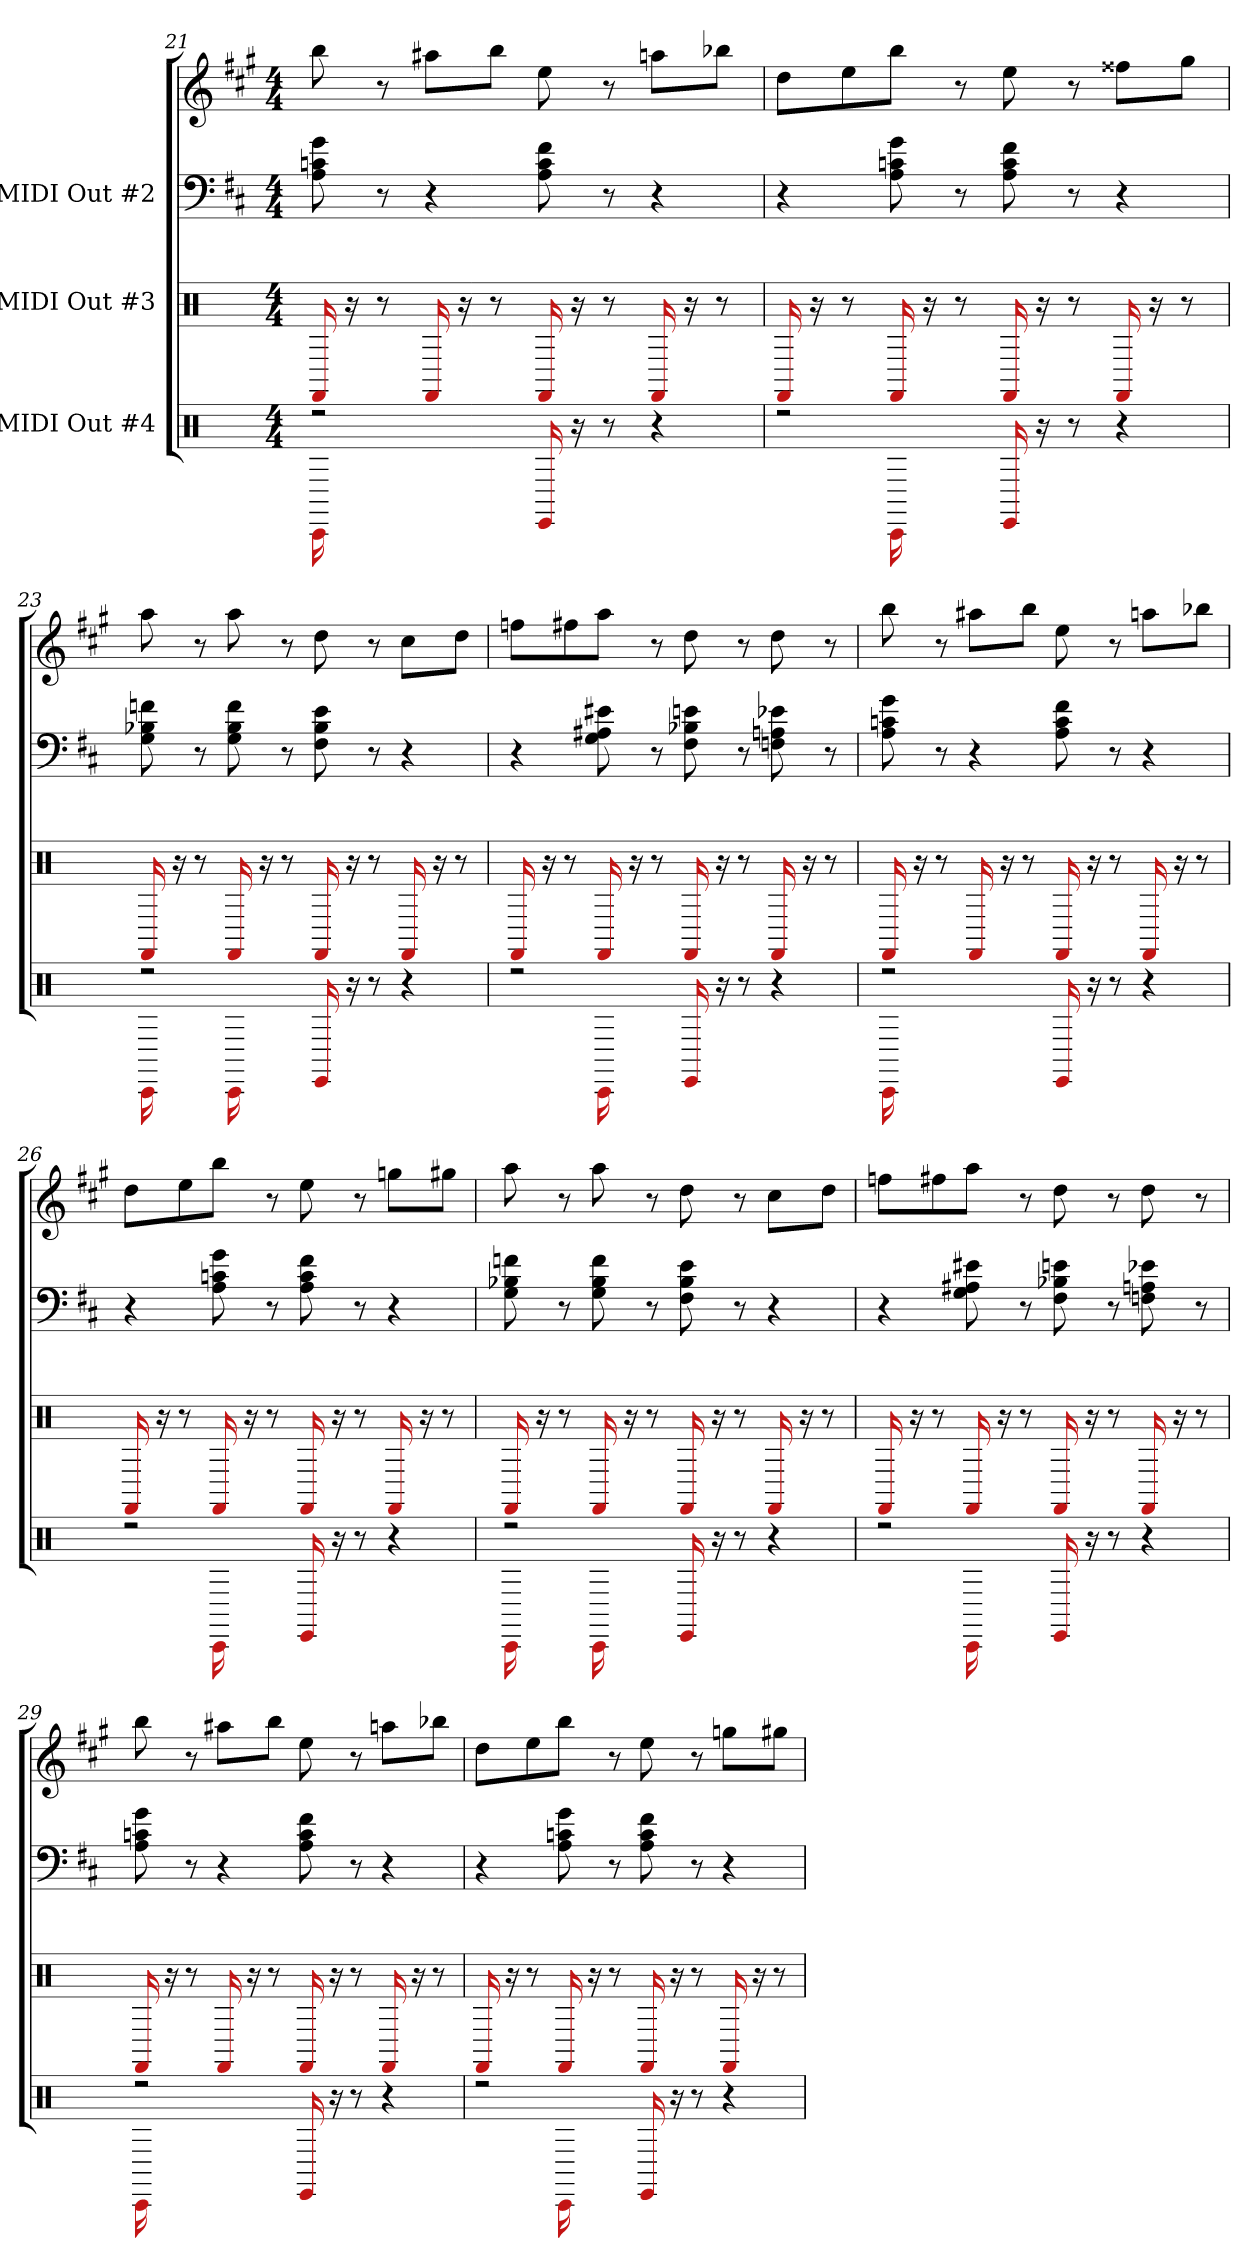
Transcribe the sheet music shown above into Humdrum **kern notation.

**kern	**kern	**kern	**kern
*part3	*part2	*part1	*part1
*staff4	*staff3	*staff2	*staff1
*I"MIDI Out #4	*I"MIDI Out #3	*I"MIDI Out #2	*
*clefX	*clefX	*clefF4	*clefG2
*k[]	*k[]	*k[f#c#]	*k[f#c#g#]
*M4/4	*M4/4	*M4/4	*M4/4
=21	=21	=21	=21
*^	*	*	*
2r	16CC\	16FF#X/	8A\ 8cn\ 8g\	8bb\
.	2...ryy	16r	.	.
.	.	8r	8r	8r
.	.	16FF/	4r	8aa#X\L
.	.	16r	.	.
.	.	8r	.	8bb\J
16EE/	.	16FF/	8A\ 8c\ 8f#\	8ee\
16r	.	16r	.	.
8r	.	8r	8r	8r
4r	.	16FF/	4r	8aan\L
.	.	16r	.	.
.	.	8r	.	8bb-X\J
!!LO:PB:g=z
=22	=22	=22	=22	=22
2r	4ryy	16FF#X/	4r	8dd\L
.	.	16r	.	.
.	.	8r	.	8ee\
.	16CC\	16FF/	8A\ 8cn\ 8g\	8bb\J
.	2ryy	16r	.	.
.	.	8r	8r	8r
16EE/	.	16FF/	8A\ 8c\ 8f#\	8ee\
16r	.	16r	.	.
8r	.	8r	8r	8r
4r	.	16FF/	4r	8ff##X\L
.	8.ryy	16r	.	.
.	.	8r	.	8gg#\J
=23	=23	=23	=23	=23
2r	16CC\	16FF#X/	8G\ 8B-X\ 8fn\	8aa\
.	8.ryy	16r	.	.
.	.	8r	8r	8r
.	16CC\	16FF/	8G\ 8B-\ 8f\	8aa\
.	2ryy	16r	.	.
.	.	8r	8r	8r
16EE/	.	16FF/	8F#\ 8B-\ 8e\	8dd\
16r	.	16r	.	.
8r	.	8r	8r	8r
4r	.	16FF/	4r	8cc#\L
.	8.ryy	16r	.	.
.	.	8r	.	8dd\J
!!LO:LB:g=z
=24	=24	=24	=24	=24
2r	4ryy	16FF#X/	4r	8ffn\L
.	.	16r	.	.
.	.	8r	.	8ff#X\
.	16CC\	16FF/	8G\ 8A#X\ 8e#X\	8aa\J
.	2ryy	16r	.	.
.	.	8r	8r	8r
16EE/	.	16FF/	8F#\ 8B-X\ 8en\	8dd\
16r	.	16r	.	.
8r	.	8r	8r	8r
4r	.	16FF/	8Fn\ 8An\ 8e-X\	8dd\
.	8.ryy	16r	.	.
.	.	8r	8r	8r
=25	=25	=25	=25	=25
2r	16CC\	16FF#X/	8A\ 8cn\ 8g\	8bb\
.	2...ryy	16r	.	.
.	.	8r	8r	8r
.	.	16FF/	4r	8aa#X\L
.	.	16r	.	.
.	.	8r	.	8bb\J
16EE/	.	16FF/	8A\ 8c\ 8f#\	8ee\
16r	.	16r	.	.
8r	.	8r	8r	8r
4r	.	16FF/	4r	8aan\L
.	.	16r	.	.
.	.	8r	.	8bb-X\J
!!LO:LB:g=z
=26	=26	=26	=26	=26
2r	4ryy	16FF#X/	4r	8dd\L
.	.	16r	.	.
.	.	8r	.	8ee\
.	16CC\	16FF/	8A\ 8cn\ 8g\	8bb\J
.	2ryy	16r	.	.
.	.	8r	8r	8r
16EE/	.	16FF/	8A\ 8c\ 8f#\	8ee\
16r	.	16r	.	.
8r	.	8r	8r	8r
4r	.	16FF/	4r	8ggn\L
.	8.ryy	16r	.	.
.	.	8r	.	8gg#X\J
=27	=27	=27	=27	=27
2r	16CC\	16FF#X/	8G\ 8B-X\ 8fn\	8aa\
.	8.ryy	16r	.	.
.	.	8r	8r	8r
.	16CC\	16FF/	8G\ 8B-\ 8f\	8aa\
.	2ryy	16r	.	.
.	.	8r	8r	8r
16EE/	.	16FF/	8F#\ 8B-\ 8e\	8dd\
16r	.	16r	.	.
8r	.	8r	8r	8r
4r	.	16FF/	4r	8cc#\L
.	8.ryy	16r	.	.
.	.	8r	.	8dd\J
!!LO:PB:g=z
=28	=28	=28	=28	=28
2r	4ryy	16FF#X/	4r	8ffn\L
.	.	16r	.	.
.	.	8r	.	8ff#X\
.	16CC\	16FF/	8G\ 8A#X\ 8e#X\	8aa\J
.	2ryy	16r	.	.
.	.	8r	8r	8r
16EE/	.	16FF/	8F#\ 8B-X\ 8en\	8dd\
16r	.	16r	.	.
8r	.	8r	8r	8r
4r	.	16FF/	8Fn\ 8An\ 8e-X\	8dd\
.	8.ryy	16r	.	.
.	.	8r	8r	8r
=29	=29	=29	=29	=29
2r	16CC\	16FF#X/	8A\ 8cn\ 8g\	8bb\
.	2...ryy	16r	.	.
.	.	8r	8r	8r
.	.	16FF/	4r	8aa#X\L
.	.	16r	.	.
.	.	8r	.	8bb\J
16EE/	.	16FF/	8A\ 8c\ 8f#\	8ee\
16r	.	16r	.	.
8r	.	8r	8r	8r
4r	.	16FF/	4r	8aan\L
.	.	16r	.	.
.	.	8r	.	8bb-X\J
!!LO:LB:g=z
=30	=30	=30	=30	=30
2r	4ryy	16FF#X/	4r	8dd\L
.	.	16r	.	.
.	.	8r	.	8ee\
.	16CC\	16FF/	8A\ 8cn\ 8g\	8bb\J
.	2ryy	16r	.	.
.	.	8r	8r	8r
16EE/	.	16FF/	8A\ 8c\ 8f#\	8ee\
16r	.	16r	.	.
8r	.	8r	8r	8r
4r	.	16FF/	4r	8ggn\L
.	8.ryy	16r	.	.
.	.	8r	.	8gg#X\J
*v	*v	*	*	*
=	=	=	=
*-	*-	*-	*-
